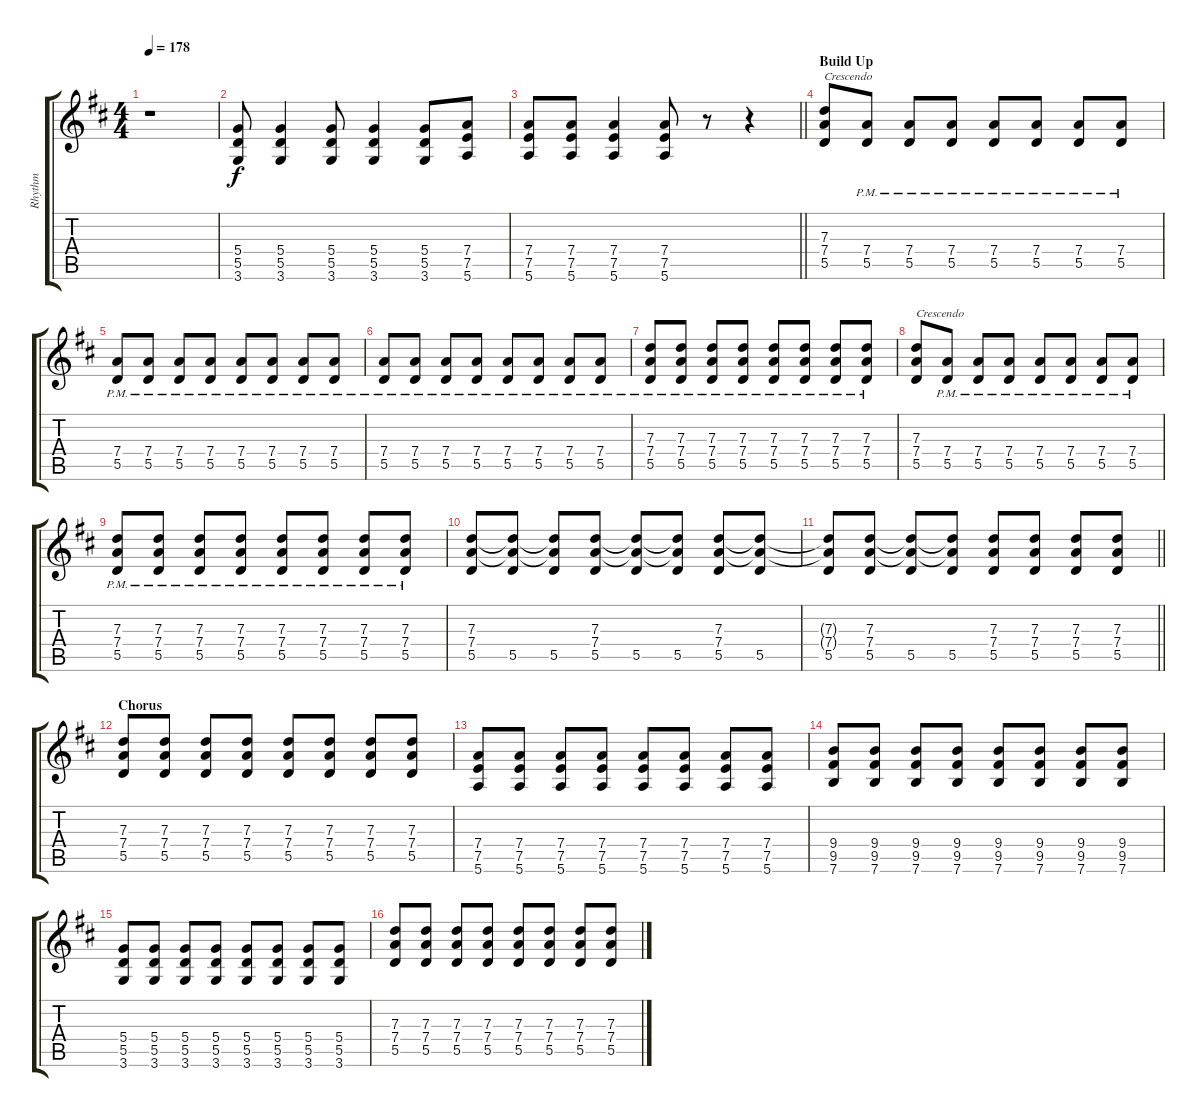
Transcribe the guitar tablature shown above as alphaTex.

\track ("Rhythm" "Rhythm") {instrument distortionguitar}
\staff {score tabs}
\tuning (E4 B3 G3 D3 A2 E2) {hide}
\ts (4 4)
\tempo 178
\clef g2
\ks d
r.1{dy f} |
(5.4 5.5 3.6).8 (5.4 5.5 3.6).4 (5.4 5.5 3.6).8 (5.4 5.5 3.6).4 (5.4 5.5 3.6).8 (7.4 7.5 5.6).8 |
\barLineRight lightlight
(7.4 7.5 5.6).8 (7.4 7.5 5.6).8 (7.4 7.5 5.6).4 (7.4 7.5 5.6).8 r.8 r.4 |
\section ("" "Build Up")
(7.3 7.4 5.5).8{txt "Crescendo"} (7.4{pm} 5.5{pm}).8 (7.4{pm} 5.5{pm}).8 (7.4{pm} 5.5{pm}).8 (7.4{pm} 5.5{pm}).8 (7.4{pm} 5.5{pm}).8 (7.4{pm} 5.5{pm}).8 (7.4{pm} 5.5{pm}).8 |
(7.4{pm} 5.5{pm}).8 (7.4{pm} 5.5{pm}).8 (7.4{pm} 5.5{pm}).8 (7.4{pm} 5.5{pm}).8 (7.4{pm} 5.5{pm}).8 (7.4{pm} 5.5{pm}).8 (7.4{pm} 5.5{pm}).8 (7.4{pm} 5.5{pm}).8 |
(7.4{pm} 5.5{pm}).8 (7.4{pm} 5.5{pm}).8 (7.4{pm} 5.5{pm}).8 (7.4{pm} 5.5{pm}).8 (7.4{pm} 5.5{pm}).8 (7.4{pm} 5.5{pm}).8 (7.4{pm} 5.5{pm}).8 (7.4{pm} 5.5{pm}).8 |
(7.3{pm} 7.4{pm} 5.5{pm}).8 (7.3{pm} 7.4{pm} 5.5{pm}).8 (7.3{pm} 7.4{pm} 5.5{pm}).8 (7.3{pm} 7.4{pm} 5.5{pm}).8 (7.3{pm} 7.4{pm} 5.5{pm}).8 (7.3{pm} 7.4{pm} 5.5{pm}).8 (7.3{pm} 7.4{pm} 5.5{pm}).8 (7.3{pm} 7.4{pm} 5.5{pm}).8 |
(7.3 7.4 5.5).8{txt "Crescendo"} (7.4{pm} 5.5{pm}).8 (7.4{pm} 5.5{pm}).8 (7.4{pm} 5.5{pm}).8 (7.4{pm} 5.5{pm}).8 (7.4{pm} 5.5{pm}).8 (7.4{pm} 5.5{pm}).8 (7.4{pm} 5.5{pm}).8 |
(7.3{pm} 7.4{pm} 5.5{pm}).8 (7.3{pm} 7.4{pm} 5.5{pm}).8 (7.3{pm} 7.4{pm} 5.5{pm}).8 (7.3{pm} 7.4{pm} 5.5{pm}).8 (7.3{pm} 7.4{pm} 5.5{pm}).8 (7.3{pm} 7.4{pm} 5.5{pm}).8 (7.3{pm} 7.4{pm} 5.5{pm}).8 (7.3{pm} 7.4{pm} 5.5{pm}).8 |
(7.3 7.4 5.5).8 (7.3{t} 7.4{t} 5.5).8 (7.3{t} 7.4{t} 5.5).8 (7.3 7.4 5.5).8 (7.3{t} 7.4{t} 5.5).8 (7.3{t} 7.4{t} 5.5).8 (7.3 7.4 5.5).8 (7.3{t} 7.4{t} 5.5).8 |
\barLineRight lightlight
(7.3{t} 7.4{t} 5.5).8 (7.3 7.4 5.5).8 (7.3{t} 7.4{t} 5.5).8 (7.3{t} 7.4{t} 5.5).8 (7.3 7.4 5.5).8 (7.3 7.4 5.5).8 (7.3 7.4 5.5).8 (7.3 7.4 5.5).8 |
\section ("" "Chorus")
(7.3 7.4 5.5).8 (7.3 7.4 5.5).8 (7.3 7.4 5.5).8 (7.3 7.4 5.5).8 (7.3 7.4 5.5).8 (7.3 7.4 5.5).8 (7.3 7.4 5.5).8 (7.3 7.4 5.5).8 |
(7.4 7.5 5.6).8 (7.4 7.5 5.6).8 (7.4 7.5 5.6).8 (7.4 7.5 5.6).8 (7.4 7.5 5.6).8 (7.4 7.5 5.6).8 (7.4 7.5 5.6).8 (7.4 7.5 5.6).8 |
(9.4 9.5 7.6).8 (9.4 9.5 7.6).8 (9.4 9.5 7.6).8 (9.4 9.5 7.6).8 (9.4 9.5 7.6).8 (9.4 9.5 7.6).8 (9.4 9.5 7.6).8 (9.4 9.5 7.6).8 |
(5.4 5.5 3.6).8 (5.4 5.5 3.6).8 (5.4 5.5 3.6).8 (5.4 5.5 3.6).8 (5.4 5.5 3.6).8 (5.4 5.5 3.6).8 (5.4 5.5 3.6).8 (5.4 5.5 3.6).8 |
(7.3 7.4 5.5).8 (7.3 7.4 5.5).8 (7.3 7.4 5.5).8 (7.3 7.4 5.5).8 (7.3 7.4 5.5).8 (7.3 7.4 5.5).8 (7.3 7.4 5.5).8 (7.3 7.4 5.5).8
